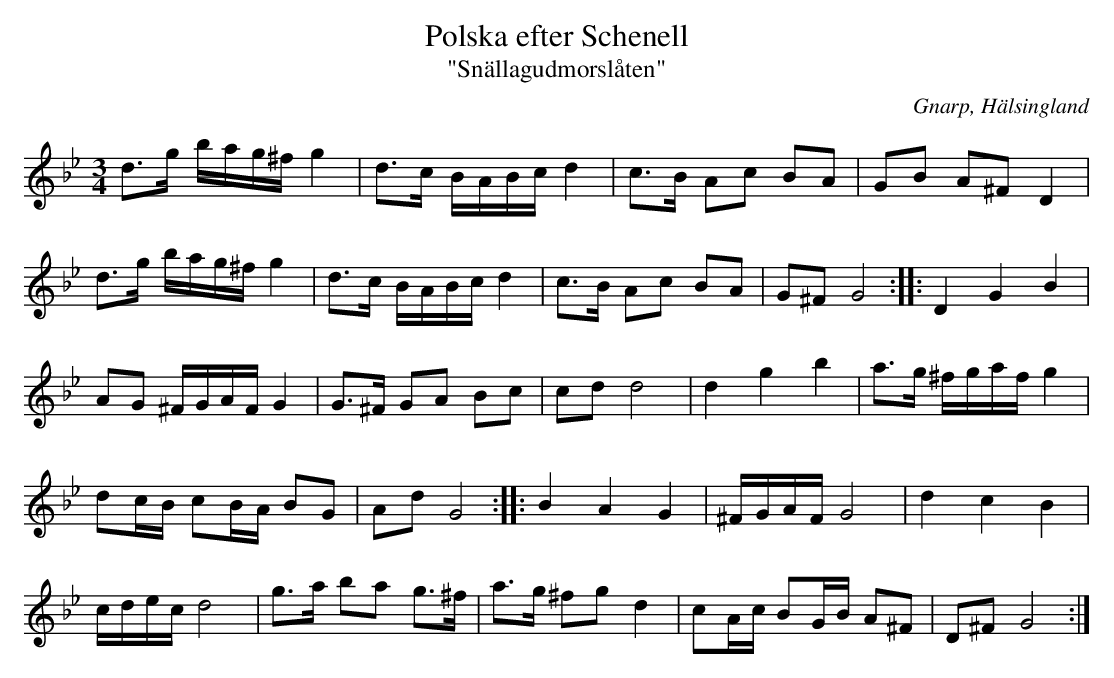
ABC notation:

X:1
T: Polska efter Schenell
T: "Snällagudmorslåten"
O: Gnarp, Hälsingland
M: 3/4
L: 1/8
K: Gm
d>g b/a/g/^f/ g2 | d>c B/A/B/c/ d2 | c>B Ac BA | GB A^F D2 |
d>g b/a/g/^f/ g2 | d>c B/A/B/c/ d2 | c>B Ac BA | G^F G4 :: D2 G2 B2 |
AG ^F/G/A/F/ G2 | G>^F GA Bc | cd d4 | d2 g2 b2 | a>g ^f/g/a/f/ g2 |
dc/B/ cB/A/ BG | Ad G4 :: B2 A2 G2 | ^F/G/A/F/ G4 | d2 c2 B2 |
c/d/e/c/ d4 | g>a ba g>^f | a>g ^fg d2 | cA/c/ BG/B/ A^F | D^F G4:|
